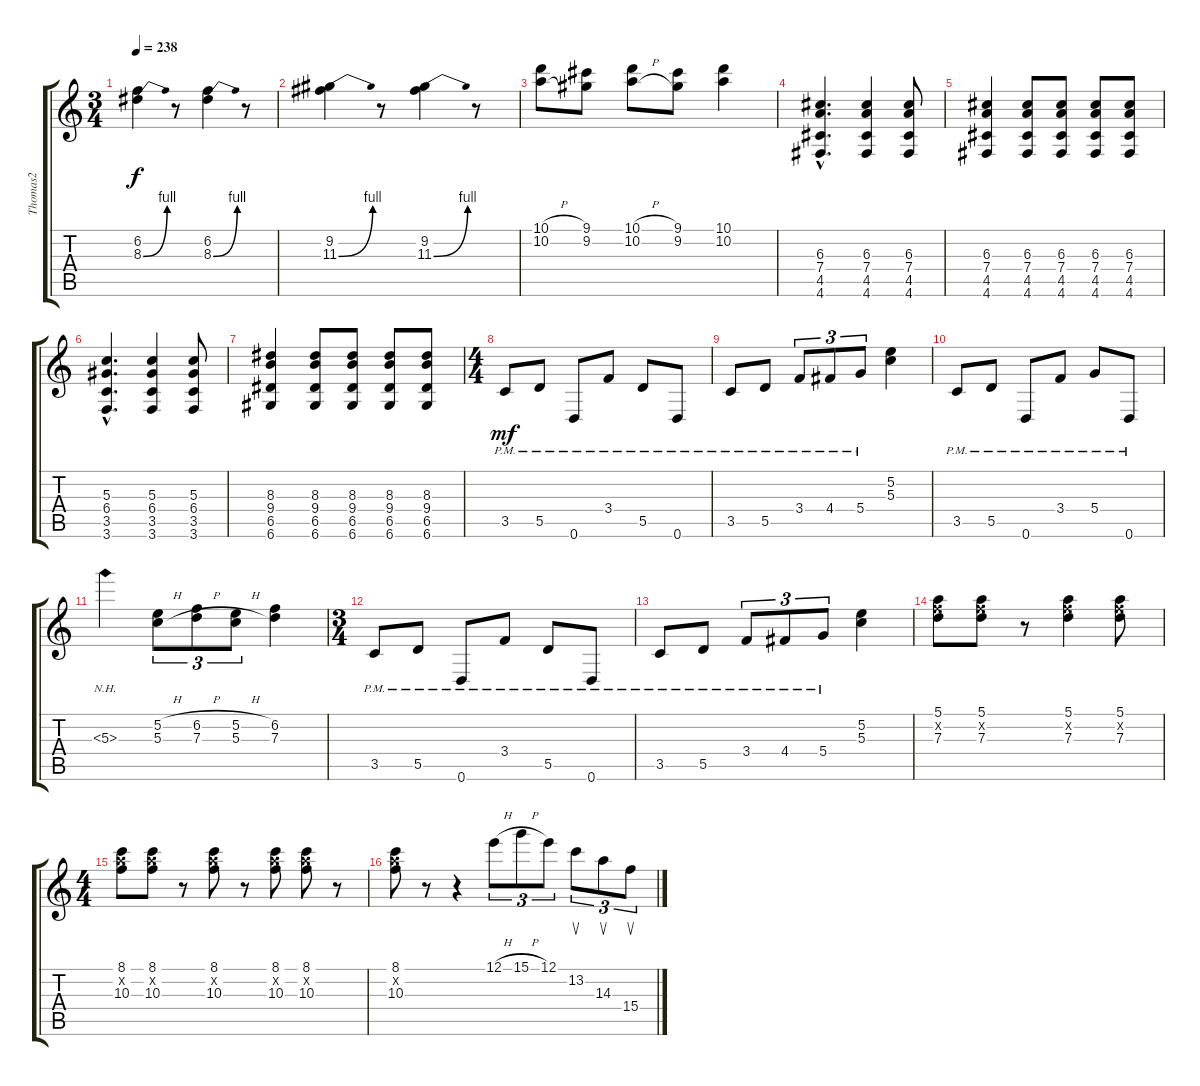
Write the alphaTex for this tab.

\track ("Thomas2" "Thomas2") {instrument overdrivenguitar}
\staff {score tabs}
\tuning (E4 B3 G3 D3 A2 D2) {hide}
\ts (3 4)
\tempo 238
\clef g2
\ks c
(6.2 8.3{be (bend 0 0 60 4)}).4{dy f} r.8 (6.2 8.3{be (bend 0 0 60 4)}).4 r.8 |
(9.2 11.3{be (bend 0 0 60 4)}).4 r.8 (9.2 11.3{be (bend 0 0 60 4)}).4 r.8 |
(10.1{h} 10.2{h}).8 (9.1 9.2).8 (10.1{h} 10.2{h}).8 (9.1 9.2).8 (10.1 10.2).4 |
(6.3{hac} 7.4{hac} 4.5{hac} 4.6{hac}).4{d} (6.3 7.4 4.5 4.6).4 (6.3 7.4 4.5 4.6).8 |
(6.3 7.4 4.5 4.6).4 (6.3 7.4 4.5 4.6).8 (6.3 7.4 4.5 4.6).8 (6.3 7.4 4.5 4.6).8 (6.3 7.4 4.5 4.6).8 |
(5.3{hac} 6.4{hac} 3.5{hac} 3.6{hac}).4{d} (5.3 6.4 3.5 3.6).4 (5.3 6.4 3.5 3.6).8 |
(8.3 9.4 6.5 6.6).4 (8.3 9.4 6.5 6.6).8 (8.3 9.4 6.5 6.6).8 (8.3 9.4 6.5 6.6).8 (8.3 9.4 6.5 6.6).8 |
\ts (4 4)
3.5{pm}.8{dy mf} 5.5{pm}.8 0.6{pm}.8 3.4{pm}.8 5.5{pm}.8 0.6{pm}.8 |
3.5{pm}.8 5.5{pm}.8 3.4{pm}.8{tu (3 2)} 4.4{pm}.8{tu (3 2)} 5.4{pm}.8{tu (3 2)} (5.2 5.3).4 |
3.5{pm}.8 5.5{pm}.8 0.6{pm}.8 3.4{pm}.8 5.4{pm}.8 0.6{pm}.8 |
5.3{nh}.4 (5.2{h} 5.3{h}).8{tu (3 2)} (6.2{h} 7.3{h}).8{tu (3 2)} (5.2{h} 5.3{h}).8{tu (3 2)} (6.2 7.3).4 |
\ts (3 4)
3.5{pm}.8 5.5{pm}.8 0.6{pm}.8 3.4{pm}.8 5.5{pm}.8 0.6{pm}.8 |
3.5{pm}.8 5.5{pm}.8 3.4{pm}.8{tu (3 2)} 4.4{pm}.8{tu (3 2)} 5.4{pm}.8{tu (3 2)} (5.2 5.3).4 |
(5.1 6.2{x} 7.3).8 (5.1 6.2{x} 7.3).8 r.8 (5.1 6.2{x} 7.3).4 (5.1 6.2{x} 7.3).8 |
\ts (4 4)
(8.1 10.2{x} 10.3).8 (8.1 10.2{x} 10.3).8 r.8 (8.1 10.2{x} 10.3).8 r.8 (8.1 10.2{x} 10.3).8 (8.1 10.2{x} 10.3).8 r.8 |
(8.1 10.2{x} 10.3).8 r.8 r.4 12.1{h}.8{tu (3 2)} 15.1{h}.8{tu (3 2)} 12.1.8{tu (3 2)} 13.2.8{su tu (3 2)} 14.3.8{su tu (3 2)} 15.4.8{su tu (3 2)}
